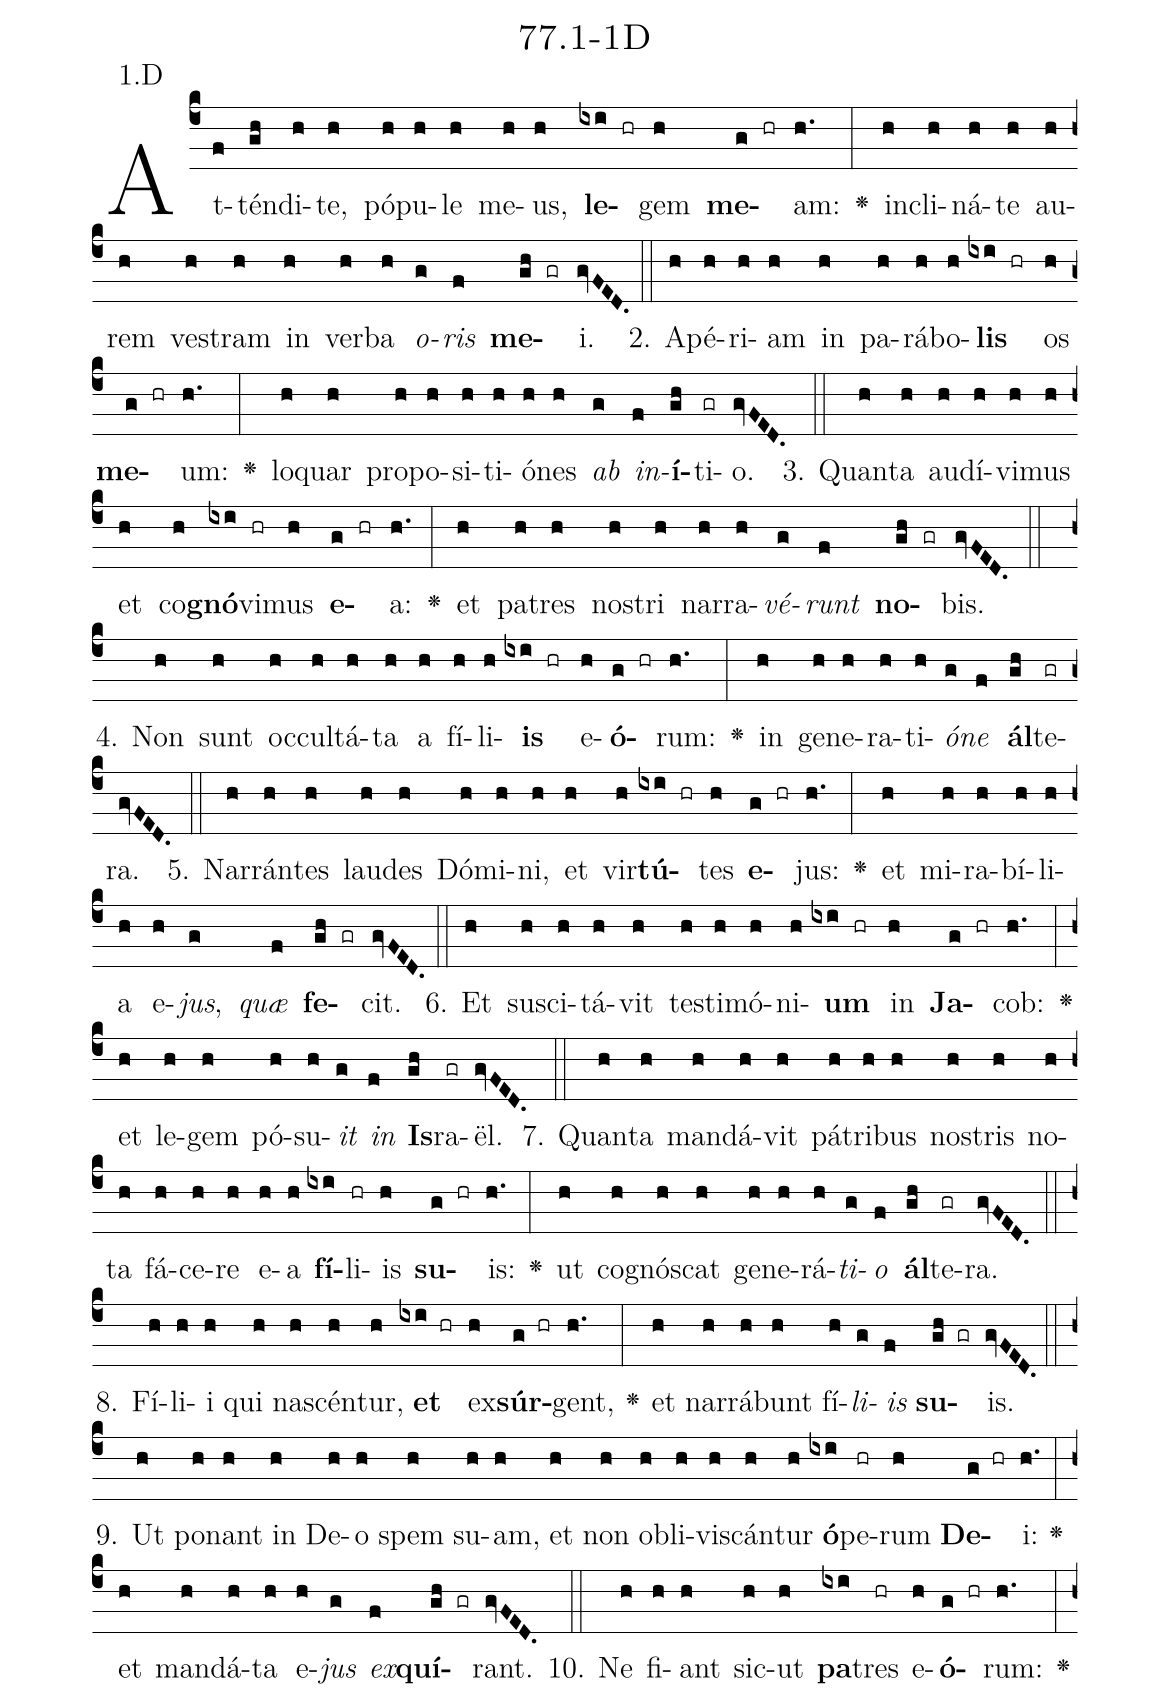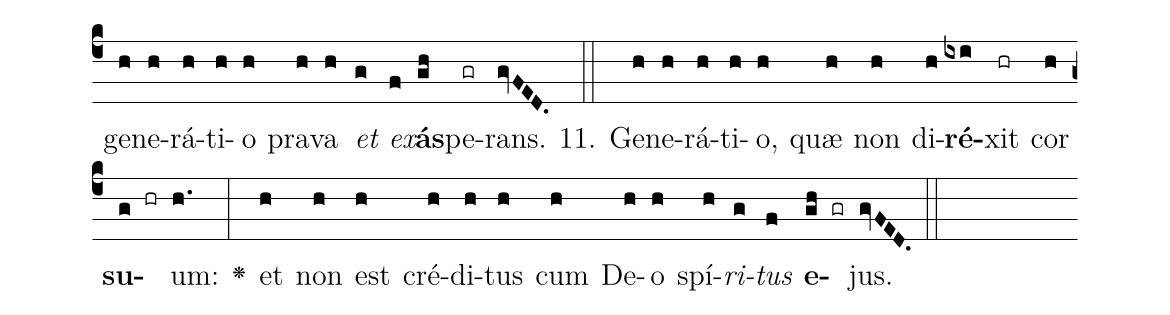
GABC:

name: 77.1-1D;
annotation: 1.D;
%%
(c4)At(f)tén(gh)di(h)te,(h) pó(h)pu(h)le(h) me(h)us,(h) <b>le</b>(ixi hr)gem(h) <b>me</b>(g hr)am:(h.) <v>\greheightstar</v>(:) in(h)cli(h)ná(h)te(h) au(h)rem(h) ves(h)tram(h) in(h) ver(h)ba(h) <i>o</i>(g)<i>ris</i>(f) <b>me</b>(gh gr)i.(gvFED.) (::)
2. A(h)pé(h)ri(h)am(h) in(h) pa(h)rá(h)bo(h)<b>lis</b>(ixi hr) os(h) <b>me</b>(g hr)um:(h.) <v>\greheightstar</v>(:) lo(h)quar(h) pro(h)po(h)si(h)ti(h)ó(h)nes(h) <i>ab</i>(g) <i>in</i>(f)<b>í</b>(gh)ti(gr)o.(gvFED.) (::)
3. Quan(h)ta(h) au(h)dí(h)vi(h)mus(h) et(h) co(h)<b>gnó</b>(ixi)vi(hr)mus(h) <b>e</b>(g hr)a:(h.) <v>\greheightstar</v>(:) et(h) pa(h)tres(h) nos(h)tri(h) nar(h)ra(h)<i>vé</i>(g)<i>runt</i>(f) <b>no</b>(gh gr)bis.(gvFED.) (::)
4. Non(h) sunt(h) oc(h)cul(h)tá(h)ta(h) a(h) fí(h)li(h)<b>is</b>(ixi hr) e(h)<b>ó</b>(g hr)rum:(h.) <v>\greheightstar</v>(:) in(h) ge(h)ne(h)ra(h)ti(h)<i>ó</i>(g)<i>ne</i>(f) <b>ál</b>(gh)te(gr)ra.(gvFED.) (::)
5. Nar(h)rán(h)tes(h) lau(h)des(h) Dó(h)mi(h)ni,(h) et(h) vir(h)<b>tú</b>(ixi hr)tes(h) <b>e</b>(g hr)jus:(h.) <v>\greheightstar</v>(:) et(h) mi(h)ra(h)bí(h)li(h)a(h) e(h)<i>jus</i>,(g) <i>quæ</i>(f) <b>fe</b>(gh gr)cit.(gvFED.) (::)
6. Et(h) su(h)sci(h)tá(h)vit(h) tes(h)ti(h)mó(h)ni(h)<b>um</b>(ixi hr) in(h) <b>Ja</b>(g hr)cob:(h.) <v>\greheightstar</v>(:) et(h) le(h)gem(h) pó(h)su(h)<i>it</i>(g) <i>in</i>(f) <b>Is</b>(gh)ra(gr)ël.(gvFED.) (::)
7. Quan(h)ta(h) man(h)dá(h)vit(h) pá(h)tri(h)bus(h) nos(h)tris(h) no(h)ta(h) fá(h)ce(h)re(h) e(h)a(h) <b>fí</b>(ixi)li(hr)is(h) <b>su</b>(g hr)is:(h.) <v>\greheightstar</v>(:) ut(h) co(h)gnós(h)cat(h) ge(h)ne(h)rá(h)<i>ti</i>(g)<i>o</i>(f) <b>ál</b>(gh)te(gr)ra.(gvFED.) (::)
8. Fí(h)li(h)i(h) qui(h) na(h)scén(h)tur,(h) <b>et</b>(ixi hr) ex(h)<b>súr</b>(g hr)gent,(h.) <v>\greheightstar</v>(:) et(h) nar(h)rá(h)bunt(h) fí(h)<i>li</i>(g)<i>is</i>(f) <b>su</b>(gh gr)is.(gvFED.) (::)
9. Ut(h) po(h)nant(h) in(h) De(h)o(h) spem(h) su(h)am,(h) et(h) non(h) ob(h)li(h)vis(h)cán(h)tur(h) <b>ó</b>(ixi)pe(hr)rum(h) <b>De</b>(g hr)i:(h.) <v>\greheightstar</v>(:) et(h) man(h)dá(h)ta(h) e(h)<i>jus</i>(g) <i>ex</i>(f)<b>quí</b>(gh gr)rant.(gvFED.) (::)
10. Ne(h) fi(h)ant(h) sic(h)ut(h) <b>pa</b>(ixi)tres(hr) e(h)<b>ó</b>(g hr)rum:(h.) <v>\greheightstar</v>(:) ge(h)ne(h)rá(h)ti(h)o(h) pra(h)va(h) <i>et</i>(g) <i>ex</i>(f)<b>ás</b>(gh)pe(gr)rans.(gvFED.) (::)
11. Ge(h)ne(h)rá(h)ti(h)o,(h) quæ(h) non(h) di(h)<b>ré</b>(ixi)xit(hr) cor(h) <b>su</b>(g hr)um:(h.) <v>\greheightstar</v>(:) et(h) non(h) est(h) cré(h)di(h)tus(h) cum(h) De(h)o(h) spí(h)<i>ri</i>(g)<i>tus</i>(f) <b>e</b>(gh gr)jus.(gvFED.) (::)
